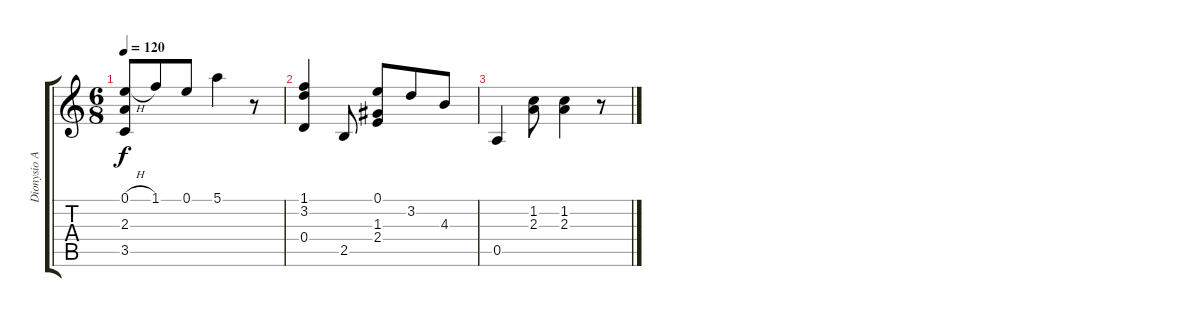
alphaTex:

\track ("Dionysio Aguado" "Dionysio A") {instrument acousticguitarnylon}
\staff {score tabs}
\tuning (E4 B3 G3 D3 A2 E2) {hide}
\ts (6 8)
\tempo 120
\clef g2
\ks c
(0.1{h} 2.3 3.5).8{dy f} 1.1.8 0.1.8 5.1.4 r.8 |
(1.1 3.2 0.4).4 2.5.8 (0.1 1.3 2.4).8 3.2.8 4.3.8 |
0.5.4 (1.2 2.3).8 (1.2 2.3).4 r.8
